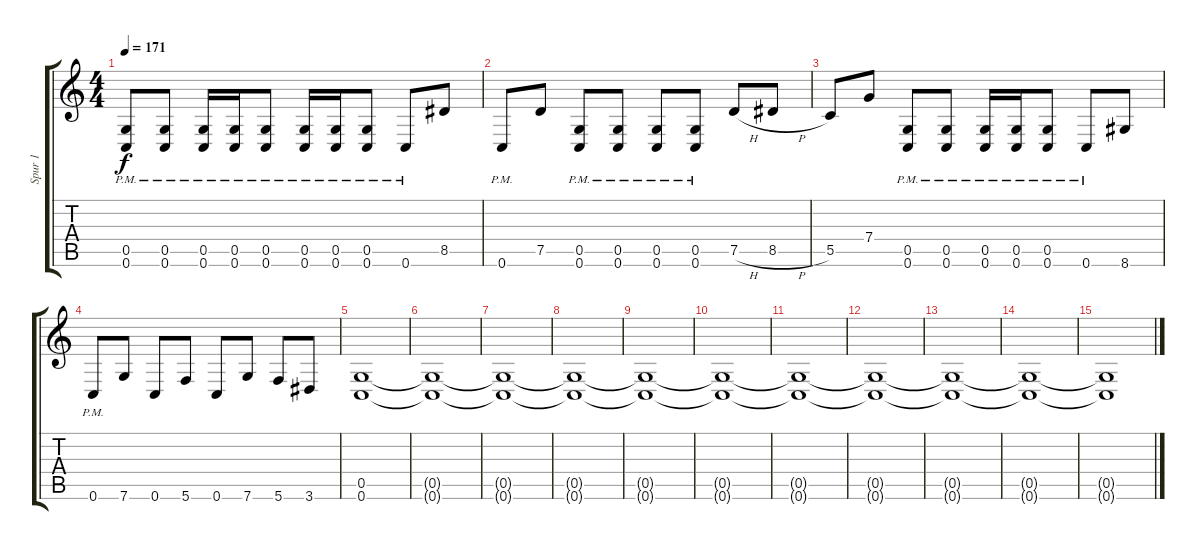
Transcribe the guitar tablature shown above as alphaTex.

\track ("Spur 1" "Spur 1") {instrument distortionguitar}
\staff {score tabs}
\tuning (D4 A3 F3 C3 G2 C2) {hide}
\ts (4 4)
\tempo 171
\clef g2
\ks c
(0.5{pm} 0.6{pm}).8{dy f} (0.5{pm} 0.6{pm}).8 (0.5{pm} 0.6{pm}).16 (0.5{pm} 0.6{pm}).16 (0.5{pm} 0.6{pm}).8 (0.5{pm} 0.6{pm}).16 (0.5{pm} 0.6{pm}).16 (0.5{pm} 0.6{pm}).8 0.6{pm}.8 8.5.8 |
0.6{pm}.8 7.5.8 (0.5{pm} 0.6{pm}).8 (0.5{pm} 0.6{pm}).8 (0.5{pm} 0.6{pm}).8 (0.5{pm} 0.6{pm}).8 7.5{h}.8 8.5{h}.8 |
5.5.8 7.4.8 (0.5{pm} 0.6{pm}).8 (0.5{pm} 0.6{pm}).8 (0.5{pm} 0.6{pm}).16 (0.5{pm} 0.6{pm}).16 (0.5{pm} 0.6{pm}).8 0.6{pm}.8 8.6.8 |
0.6{pm}.8 7.6.8 0.6.8 5.6.8 0.6.8 7.6.8 5.6.8 3.6.8 |
(0.5 0.6).1{volume 7} |
(0.5{t} 0.6{t}).1 |
(0.5{t} 0.6{t}).1 |
(0.5{t} 0.6{t}).1 |
(0.5{t} 0.6{t}).1{volume 3} |
(0.5{t} 0.6{t}).1 |
(0.5{t} 0.6{t}).1 |
(0.5{t} 0.6{t}).1 |
(0.5{t} 0.6{t}).1{volume 0} |
(0.5{t} 0.6{t}).1 |
(0.5{t} 0.6{t}).1
